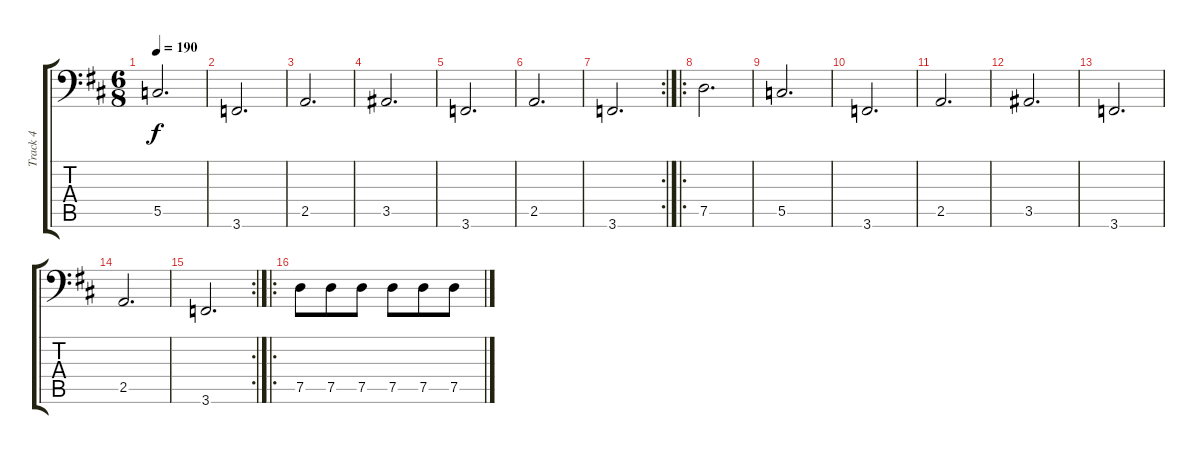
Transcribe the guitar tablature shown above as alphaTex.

\track ("Track 4" "Track 4") {instrument electricbasspick}
\staff {score tabs}
\tuning (D3 A2 F2 C2 G1 D1) {hide}
\ts (6 8)
\tempo 190
\clef f4
\ks d
5.5.2{d dy f} |
3.6.2{d} |
2.5.2{d} |
3.5.2{d} |
3.6.2{d} |
2.5.2{d} |
\rc 2
3.6.2{d} |
\ro
7.5.2{d} |
5.5.2{d} |
3.6.2{d} |
2.5.2{d} |
3.5.2{d} |
3.6.2{d} |
2.5.2{d} |
\rc 2
3.6.2{d} |
\ro
7.5.8 7.5.8 7.5.8 7.5.8 7.5.8 7.5.8
